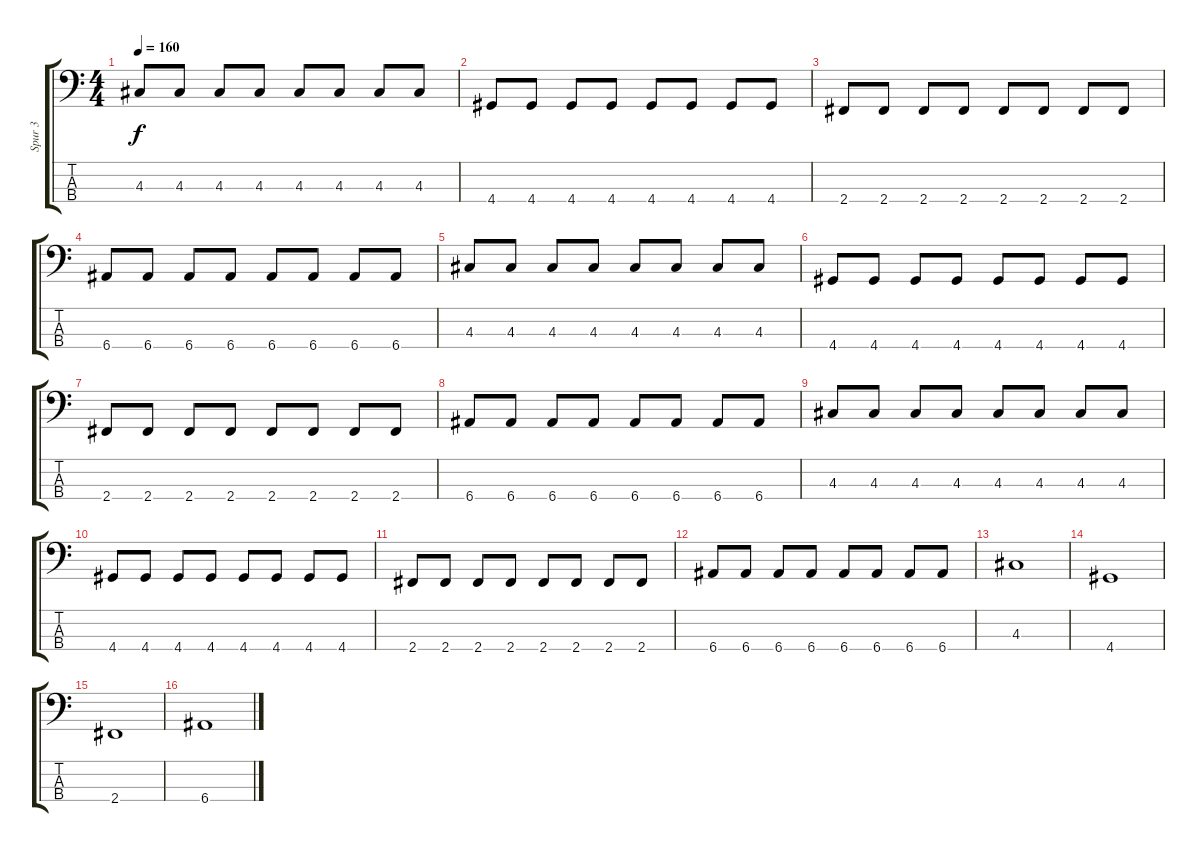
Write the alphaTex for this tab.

\track ("Spur 3" "Spur 3") {instrument electricbassfinger}
\staff {score tabs}
\tuning (G2 D2 A1 E1) {hide}
\ts (4 4)
\tempo 160
\clef f4
\ks c
4.3.8{dy f} 4.3.8 4.3.8 4.3.8 4.3.8 4.3.8 4.3.8 4.3.8 |
4.4.8 4.4.8 4.4.8 4.4.8 4.4.8 4.4.8 4.4.8 4.4.8 |
2.4.8 2.4.8 2.4.8 2.4.8 2.4.8 2.4.8 2.4.8 2.4.8 |
6.4.8 6.4.8 6.4.8 6.4.8 6.4.8 6.4.8 6.4.8 6.4.8 |
4.3.8 4.3.8 4.3.8 4.3.8 4.3.8 4.3.8 4.3.8 4.3.8 |
4.4.8 4.4.8 4.4.8 4.4.8 4.4.8 4.4.8 4.4.8 4.4.8 |
2.4.8 2.4.8 2.4.8 2.4.8 2.4.8 2.4.8 2.4.8 2.4.8 |
6.4.8 6.4.8 6.4.8 6.4.8 6.4.8 6.4.8 6.4.8 6.4.8 |
4.3.8 4.3.8 4.3.8 4.3.8 4.3.8 4.3.8 4.3.8 4.3.8 |
4.4.8 4.4.8 4.4.8 4.4.8 4.4.8 4.4.8 4.4.8 4.4.8 |
2.4.8 2.4.8 2.4.8 2.4.8 2.4.8 2.4.8 2.4.8 2.4.8 |
6.4.8 6.4.8 6.4.8 6.4.8 6.4.8 6.4.8 6.4.8 6.4.8 |
4.3.1 |
4.4.1 |
2.4.1 |
6.4.1
